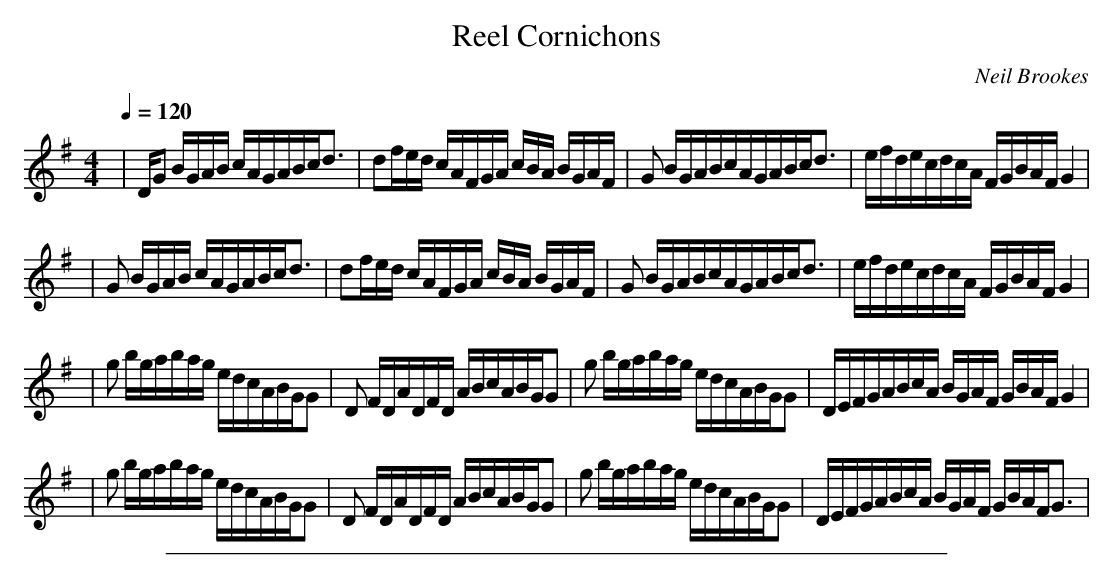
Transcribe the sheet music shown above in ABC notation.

X:1
T: Reel Cornichons
C:Neil Brookes
M:4/4
L:1/16
Q:1/4=120
K:G
| DG2 BGAB cAGABcd3 | d2fed cAFGA cBA BGAF | G2 BGABcAGABcd3 | efdecdcA FGBAFG4 |
| G2 BGAB cAGABcd3 | d2fed cAFGA cBA BGAF | G2 BGABcAGABcd3 | efdecdcA FGBAFG4 |
|g2 bgabag edcABGG2 | D2 FDADFD ABcABGG2 | g2 bgabag edcABGG2 | DEFGABcA BGAF GBAFG4 |
|g2 bgabag edcABGG2 | D2 FDADFD ABcABGG2 | g2 bgabag edcABGG2 | DEFGABcA BGAF GBAFG3 |
